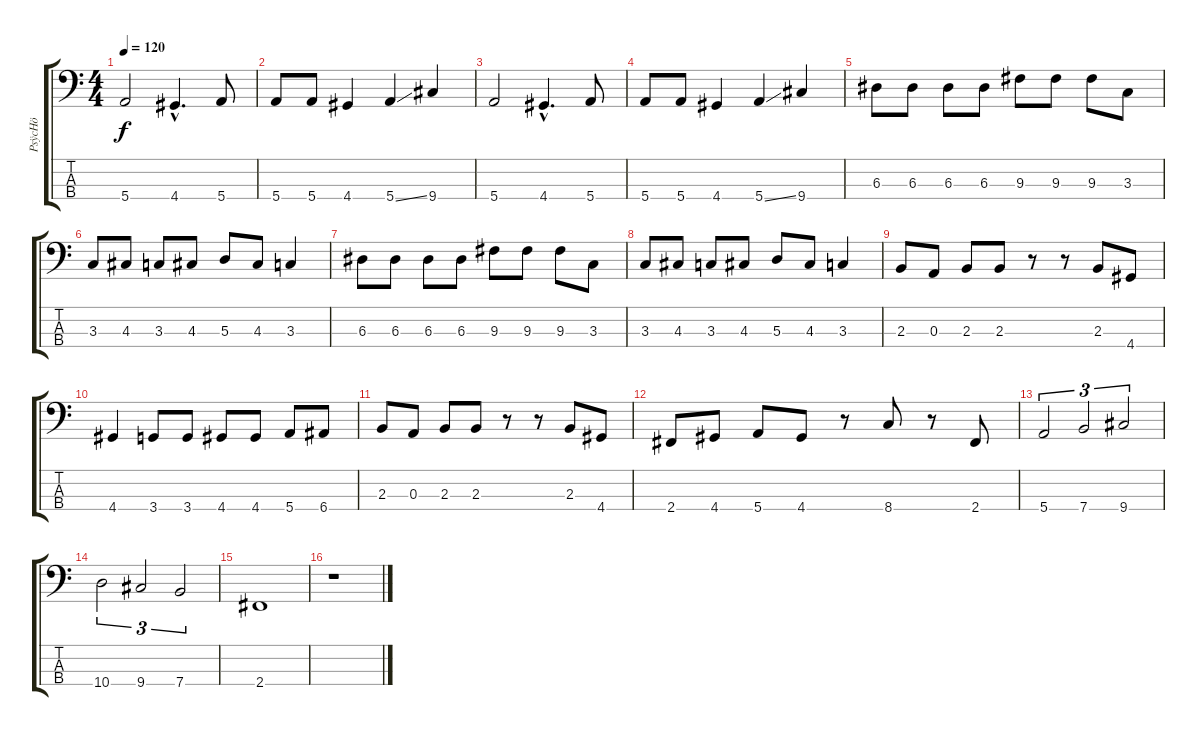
\track ("PsÿcHö" "PsÿcHö") {instrument electricbasspick}
\staff {score tabs}
\tuning (G2 D2 A1 E1) {hide}
\ts (4 4)
\tempo 120
\clef f4
\ks c
5.4.2{dy f} 4.4{hac}.4{d} 5.4.8 |
5.4.8 5.4.8 4.4.4 5.4{ss}.4 9.4.4 |
5.4.2 4.4{hac}.4{d} 5.4.8 |
5.4.8 5.4.8 4.4.4 5.4{ss}.4 9.4.4 |
6.3.8 6.3.8 6.3.8 6.3.8 9.3.8 9.3.8 9.3.8 3.3.8 |
3.3.8 4.3.8 3.3.8 4.3.8 5.3.8 4.3.8 3.3.4 |
6.3.8 6.3.8 6.3.8 6.3.8 9.3.8 9.3.8 9.3.8 3.3.8 |
3.3.8 4.3.8 3.3.8 4.3.8 5.3.8 4.3.8 3.3.4 |
2.3.8 0.3.8 2.3.8 2.3.8 r.8 r.8 2.3.8 4.4.8 |
4.4.4 3.4.8 3.4.8 4.4.8 4.4.8 5.4.8 6.4.8 |
2.3.8 0.3.8 2.3.8 2.3.8 r.8 r.8 2.3.8 4.4.8 |
2.4.8 4.4.8 5.4.8 4.4.8 r.8 8.4.8 r.8 2.4.8 |
5.4.2{tu (3 2)} 7.4.2{tu (3 2)} 9.4.2{tu (3 2)} |
10.4.2{tu (3 2)} 9.4.2{tu (3 2)} 7.4.2{tu (3 2)} |
2.4.1 |
r.1
